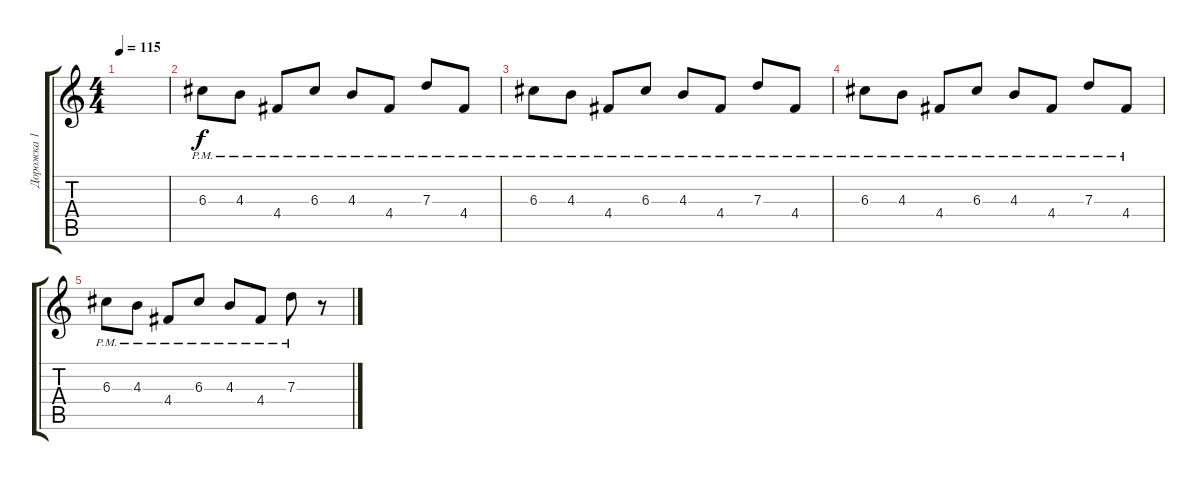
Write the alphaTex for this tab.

\track ("Дорожка 1" "Дорожка 1") {instrument distortionguitar}
\staff {score tabs}
\tuning (E4 B3 G3 D3 A2 E2) {hide}
\ts (4 4)
\tempo 115
\clef g2
\ks c
|
6.3{pm}.8 4.3{pm}.8 4.4{pm}.8 6.3{pm}.8 4.3{pm}.8 4.4{pm}.8 7.3{pm}.8 4.4{pm}.8 |
6.3{pm}.8 4.3{pm}.8 4.4{pm}.8 6.3{pm}.8 4.3{pm}.8 4.4{pm}.8 7.3{pm}.8 4.4{pm}.8 |
6.3{pm}.8 4.3{pm}.8 4.4{pm}.8 6.3{pm}.8 4.3{pm}.8 4.4{pm}.8 7.3{pm}.8 4.4{pm}.8 |
6.3{pm}.8 4.3{pm}.8 4.4{pm}.8 6.3{pm}.8 4.3{pm}.8 4.4{pm}.8 7.3{pm}.8 r.8
